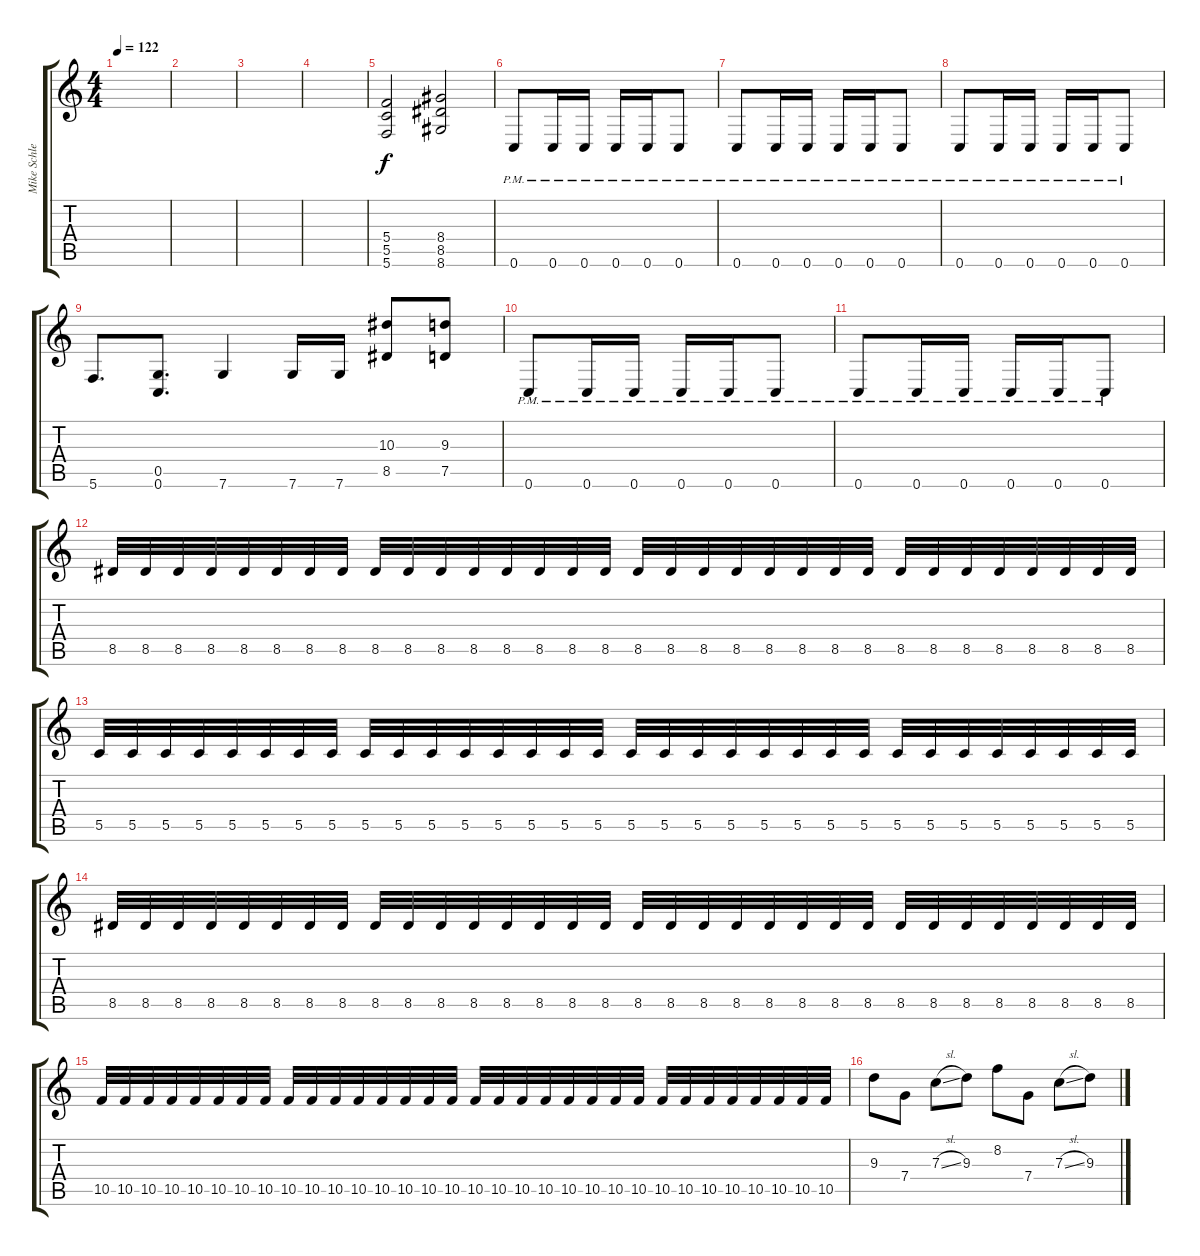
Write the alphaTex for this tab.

\track ("Mike Schleibaum" "Mike Schle") {instrument distortionguitar}
\staff {score tabs}
\tuning (D4 A3 F3 C3 G2 C2) {hide}
\ts (4 4)
\tempo 122
\clef g2
\ks c
|
|
|
|
(5.4 5.5 5.6).2{dy f} (8.4 8.5 8.6).2 |
0.6{pm}.8 0.6{pm}.16 0.6{pm}.16 0.6{pm}.16 0.6{pm}.16 0.6{pm}.8 |
0.6{pm}.8 0.6{pm}.16 0.6{pm}.16 0.6{pm}.16 0.6{pm}.16 0.6{pm}.8 |
0.6{pm}.8 0.6{pm}.16 0.6{pm}.16 0.6{pm}.16 0.6{pm}.16 0.6{pm}.8 |
5.6.8{d} (0.5 0.6).8{d} 7.6.4 7.6.16 7.6.16 (10.3 8.5).8 (9.3 7.5).8 |
0.6{pm}.8 0.6{pm}.16 0.6{pm}.16 0.6{pm}.16 0.6{pm}.16 0.6{pm}.8 |
0.6{pm}.8 0.6{pm}.16 0.6{pm}.16 0.6{pm}.16 0.6{pm}.16 0.6{pm}.8 |
8.5.32 8.5.32 8.5.32 8.5.32 8.5.32 8.5.32 8.5.32 8.5.32 8.5.32 8.5.32 8.5.32 8.5.32 8.5.32 8.5.32 8.5.32 8.5.32 8.5.32 8.5.32 8.5.32 8.5.32 8.5.32 8.5.32 8.5.32 8.5.32 8.5.32 8.5.32 8.5.32 8.5.32 8.5.32 8.5.32 8.5.32 8.5.32 |
5.5.32 5.5.32 5.5.32 5.5.32 5.5.32 5.5.32 5.5.32 5.5.32 5.5.32 5.5.32 5.5.32 5.5.32 5.5.32 5.5.32 5.5.32 5.5.32 5.5.32 5.5.32 5.5.32 5.5.32 5.5.32 5.5.32 5.5.32 5.5.32 5.5.32 5.5.32 5.5.32 5.5.32 5.5.32 5.5.32 5.5.32 5.5.32 |
8.5.32 8.5.32 8.5.32 8.5.32 8.5.32 8.5.32 8.5.32 8.5.32 8.5.32 8.5.32 8.5.32 8.5.32 8.5.32 8.5.32 8.5.32 8.5.32 8.5.32 8.5.32 8.5.32 8.5.32 8.5.32 8.5.32 8.5.32 8.5.32 8.5.32 8.5.32 8.5.32 8.5.32 8.5.32 8.5.32 8.5.32 8.5.32 |
10.5.32 10.5.32 10.5.32 10.5.32 10.5.32 10.5.32 10.5.32 10.5.32 10.5.32 10.5.32 10.5.32 10.5.32 10.5.32 10.5.32 10.5.32 10.5.32 10.5.32 10.5.32 10.5.32 10.5.32 10.5.32 10.5.32 10.5.32 10.5.32 10.5.32 10.5.32 10.5.32 10.5.32 10.5.32 10.5.32 10.5.32 10.5.32 |
9.3.8 7.4.8 7.3{sl}.8 9.3.8 8.2.8 7.4.8 7.3{sl}.8 9.3.8
